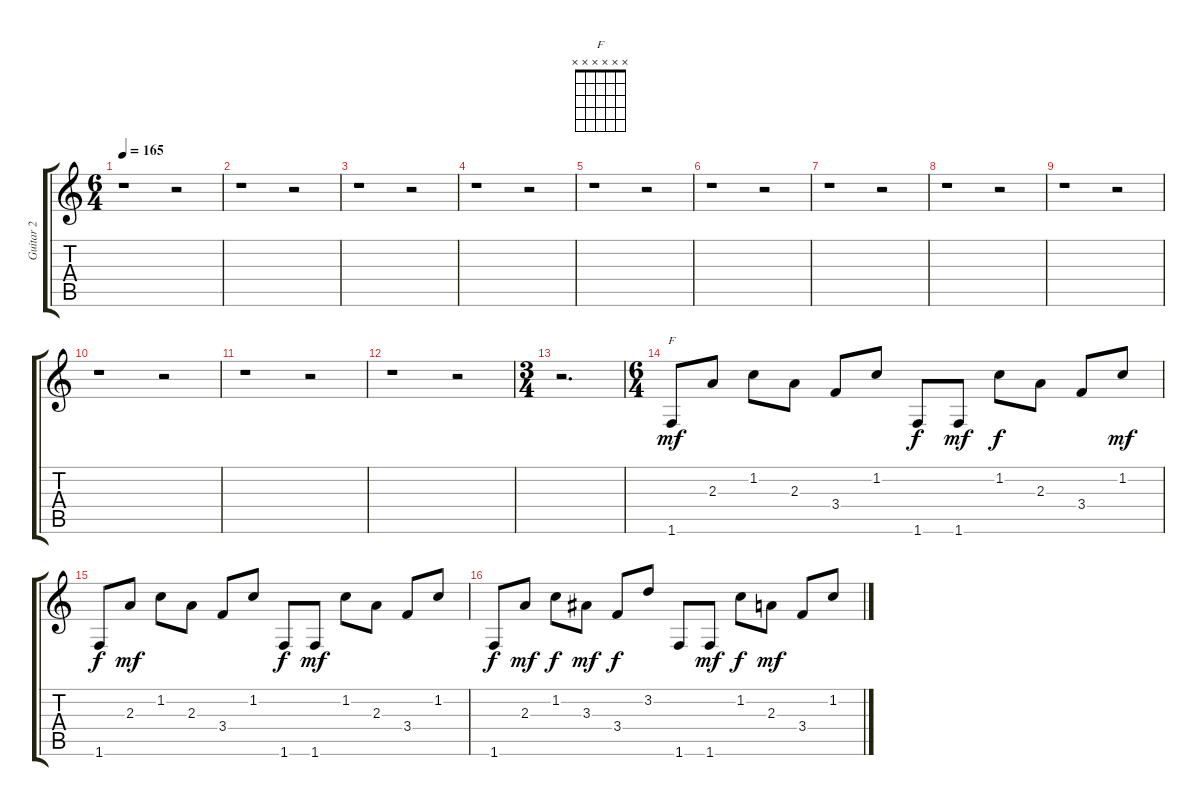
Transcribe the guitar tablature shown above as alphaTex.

\track ("Guitar 2" "Guitar 2") {instrument acousticguitarsteel}
\staff {score tabs}
\tuning (E4 B3 G3 D3 A2 E2) {hide}
\chord ("F" x x x x x x) {firstfret 0}
\ts (6 4)
\tempo 165
\clef g2
\ks c
r.1{dy mf instrument acousticguitarsteel} r.2 |
r.1 r.2 |
r.1 r.2 |
r.1 r.2 |
r.1 r.2 |
r.1 r.2 |
r.1 r.2 |
r.1 r.2 |
r.1 r.2 |
r.1 r.2 |
r.1 r.2 |
r.1 r.2 |
\ts (3 4)
r.2{d} |
\ts (6 4)
1.6.8{ch "F" volume 9 balance 14} 2.3.8 1.2.8 2.3.8 3.4.8 1.2.8 1.6.8{dy f} 1.6.8{dy mf} 1.2.8{dy f} 2.3.8 3.4.8 1.2.8{dy mf} |
1.6.8{dy f} 2.3.8{dy mf} 1.2.8 2.3.8 3.4.8 1.2.8 1.6.8{dy f} 1.6.8{dy mf} 1.2.8 2.3.8 3.4.8 1.2.8 |
1.6.8{dy f} 2.3.8{dy mf} 1.2.8{dy f} 3.3.8{dy mf} 3.4.8{dy f} 3.2.8 1.6.8 1.6.8{dy mf} 1.2.8{dy f} 2.3.8{dy mf} 3.4.8 1.2.8
